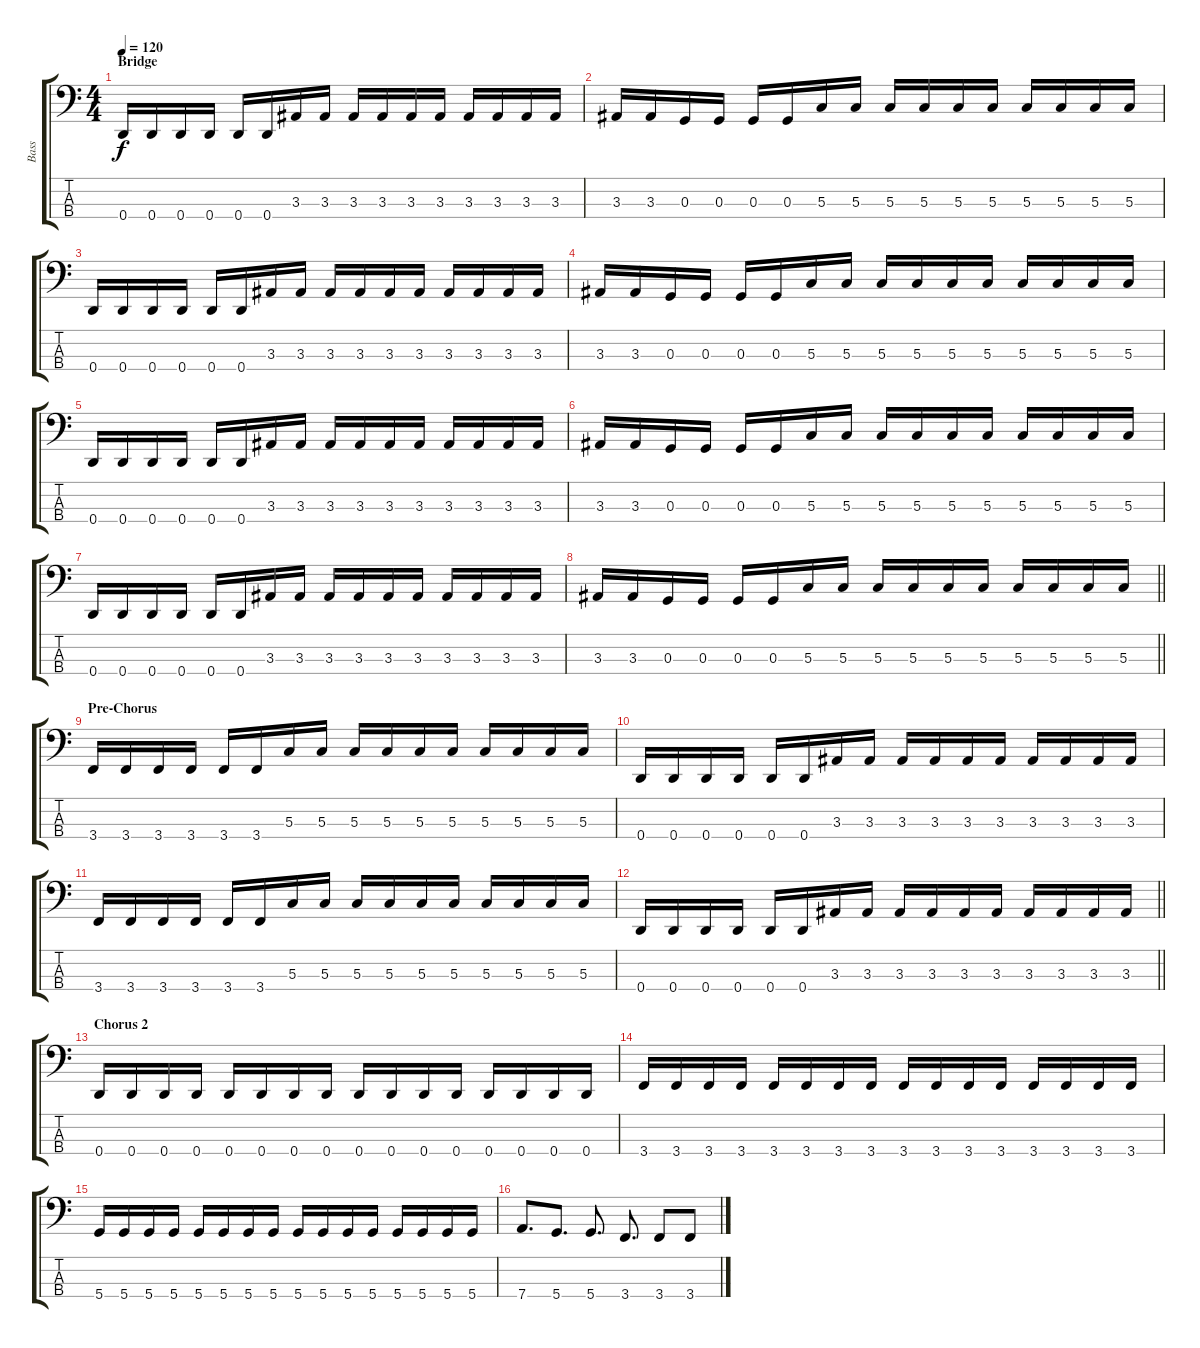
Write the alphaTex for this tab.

\track ("Bass" "Bass") {instrument electricbasspick}
\staff {score tabs}
\tuning (F2 C2 G1 D1) {hide}
\ts (4 4)
\section ("" "Bridge")
\tempo 120
\clef f4
\ks c
0.4.16{dy f} 0.4.16 0.4.16 0.4.16 0.4.16 0.4.16 3.3.16 3.3.16 3.3.16 3.3.16 3.3.16 3.3.16 3.3.16 3.3.16 3.3.16 3.3.16 |
3.3.16 3.3.16 0.3.16 0.3.16 0.3.16 0.3.16 5.3.16 5.3.16 5.3.16 5.3.16 5.3.16 5.3.16 5.3.16 5.3.16 5.3.16 5.3.16 |
0.4.16 0.4.16 0.4.16 0.4.16 0.4.16 0.4.16 3.3.16 3.3.16 3.3.16 3.3.16 3.3.16 3.3.16 3.3.16 3.3.16 3.3.16 3.3.16 |
3.3.16 3.3.16 0.3.16 0.3.16 0.3.16 0.3.16 5.3.16 5.3.16 5.3.16 5.3.16 5.3.16 5.3.16 5.3.16 5.3.16 5.3.16 5.3.16 |
0.4.16 0.4.16 0.4.16 0.4.16 0.4.16 0.4.16 3.3.16 3.3.16 3.3.16 3.3.16 3.3.16 3.3.16 3.3.16 3.3.16 3.3.16 3.3.16 |
3.3.16 3.3.16 0.3.16 0.3.16 0.3.16 0.3.16 5.3.16 5.3.16 5.3.16 5.3.16 5.3.16 5.3.16 5.3.16 5.3.16 5.3.16 5.3.16 |
0.4.16 0.4.16 0.4.16 0.4.16 0.4.16 0.4.16 3.3.16 3.3.16 3.3.16 3.3.16 3.3.16 3.3.16 3.3.16 3.3.16 3.3.16 3.3.16 |
\barLineRight lightlight
3.3.16 3.3.16 0.3.16 0.3.16 0.3.16 0.3.16 5.3.16 5.3.16 5.3.16 5.3.16 5.3.16 5.3.16 5.3.16 5.3.16 5.3.16 5.3.16 |
\section ("" "Pre-Chorus")
3.4.16 3.4.16 3.4.16 3.4.16 3.4.16 3.4.16 5.3.16 5.3.16 5.3.16 5.3.16 5.3.16 5.3.16 5.3.16 5.3.16 5.3.16 5.3.16 |
0.4.16 0.4.16 0.4.16 0.4.16 0.4.16 0.4.16 3.3.16 3.3.16 3.3.16 3.3.16 3.3.16 3.3.16 3.3.16 3.3.16 3.3.16 3.3.16 |
3.4.16 3.4.16 3.4.16 3.4.16 3.4.16 3.4.16 5.3.16 5.3.16 5.3.16 5.3.16 5.3.16 5.3.16 5.3.16 5.3.16 5.3.16 5.3.16 |
\barLineRight lightlight
0.4.16 0.4.16 0.4.16 0.4.16 0.4.16 0.4.16 3.3.16 3.3.16 3.3.16 3.3.16 3.3.16 3.3.16 3.3.16 3.3.16 3.3.16 3.3.16 |
\section ("" "Chorus 2")
0.4.16 0.4.16 0.4.16 0.4.16 0.4.16 0.4.16 0.4.16 0.4.16 0.4.16 0.4.16 0.4.16 0.4.16 0.4.16 0.4.16 0.4.16 0.4.16 |
3.4.16 3.4.16 3.4.16 3.4.16 3.4.16 3.4.16 3.4.16 3.4.16 3.4.16 3.4.16 3.4.16 3.4.16 3.4.16 3.4.16 3.4.16 3.4.16 |
5.4.16 5.4.16 5.4.16 5.4.16 5.4.16 5.4.16 5.4.16 5.4.16 5.4.16 5.4.16 5.4.16 5.4.16 5.4.16 5.4.16 5.4.16 5.4.16 |
7.4.8{d} 5.4.8{d} 5.4.8{d} 3.4.8{d} 3.4.8 3.4.8
